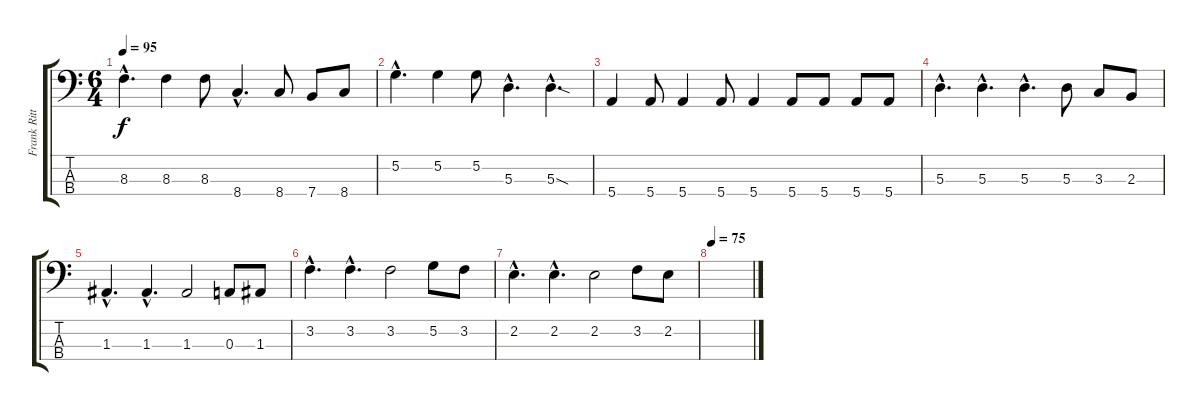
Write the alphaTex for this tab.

\track ("Frank Rittel" "Frank Ritt") {instrument electricbasspick}
\staff {score tabs}
\tuning (G2 D2 A1 E1) {hide}
\ts (6 4)
\tempo 95
\clef f4
\ks c
8.3{hac}.4{d dy f} 8.3.4 8.3.8 8.4{hac}.4{d} 8.4.8 7.4.8 8.4.8 |
5.2{hac}.4{d} 5.2.4 5.2.8 5.3{hac}.4{d} 5.3{sod hac}.4{d} |
5.4.4 5.4.8 5.4.4 5.4.8 5.4.4 5.4.8 5.4.8 5.4.8 5.4.8 |
5.3{hac}.4{d} 5.3{hac}.4{d} 5.3{hac}.4{d} 5.3.8 3.3.8 2.3.8 |
1.3{hac}.4{d} 1.3{hac}.4{d} 1.3.2 0.3.8 1.3.8 |
3.2{hac}.4{d} 3.2{hac}.4{d} 3.2.2 5.2.8 3.2.8 |
2.2{hac}.4{d} 2.2{hac}.4{d} 2.2.2 3.2.8 2.2.8 |
\tempo 50
\tempo 75
